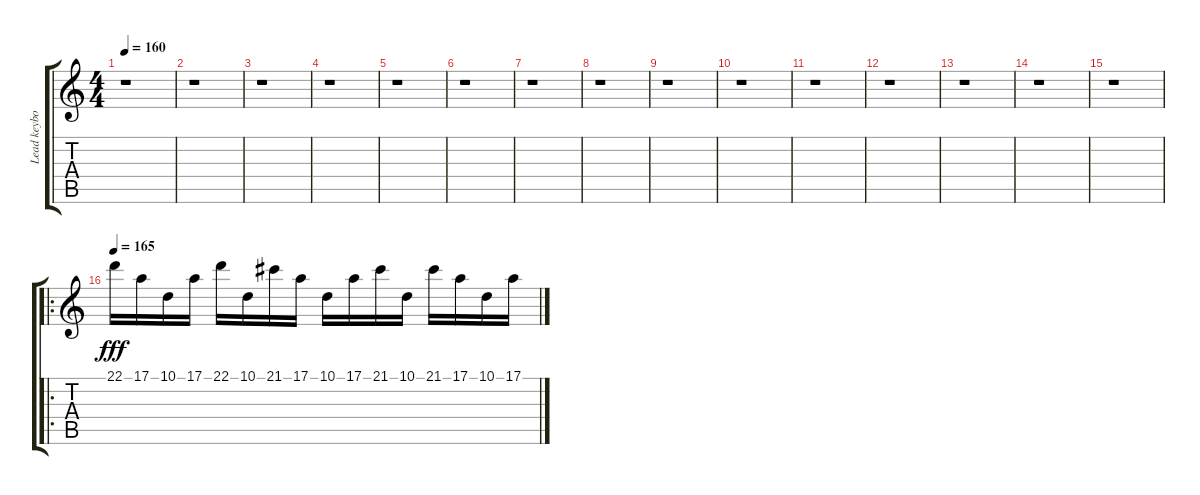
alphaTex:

\track ("Lead keyboard" "Lead keybo") {instrument churchorgan}
\staff {score tabs}
\tuning (E4 B3 G3 D3 A2 D2) {hide}
\ts (4 4)
\tempo 160
\clef g2
\ks c
r.1{dy f} |
r.1 |
r.1 |
r.1 |
r.1 |
r.1 |
r.1 |
r.1 |
r.1 |
r.1 |
r.1 |
r.1 |
r.1 |
r.1 |
r.1 |
\ro
\tempo 165
22.1.16{dy fff volume 16 instrument lead1square} 17.1.16 10.1.16 17.1.16 22.1.16 10.1.16 21.1.16 17.1.16 10.1.16 17.1.16 21.1.16 10.1.16 21.1.16 17.1.16 10.1.16 17.1.16
